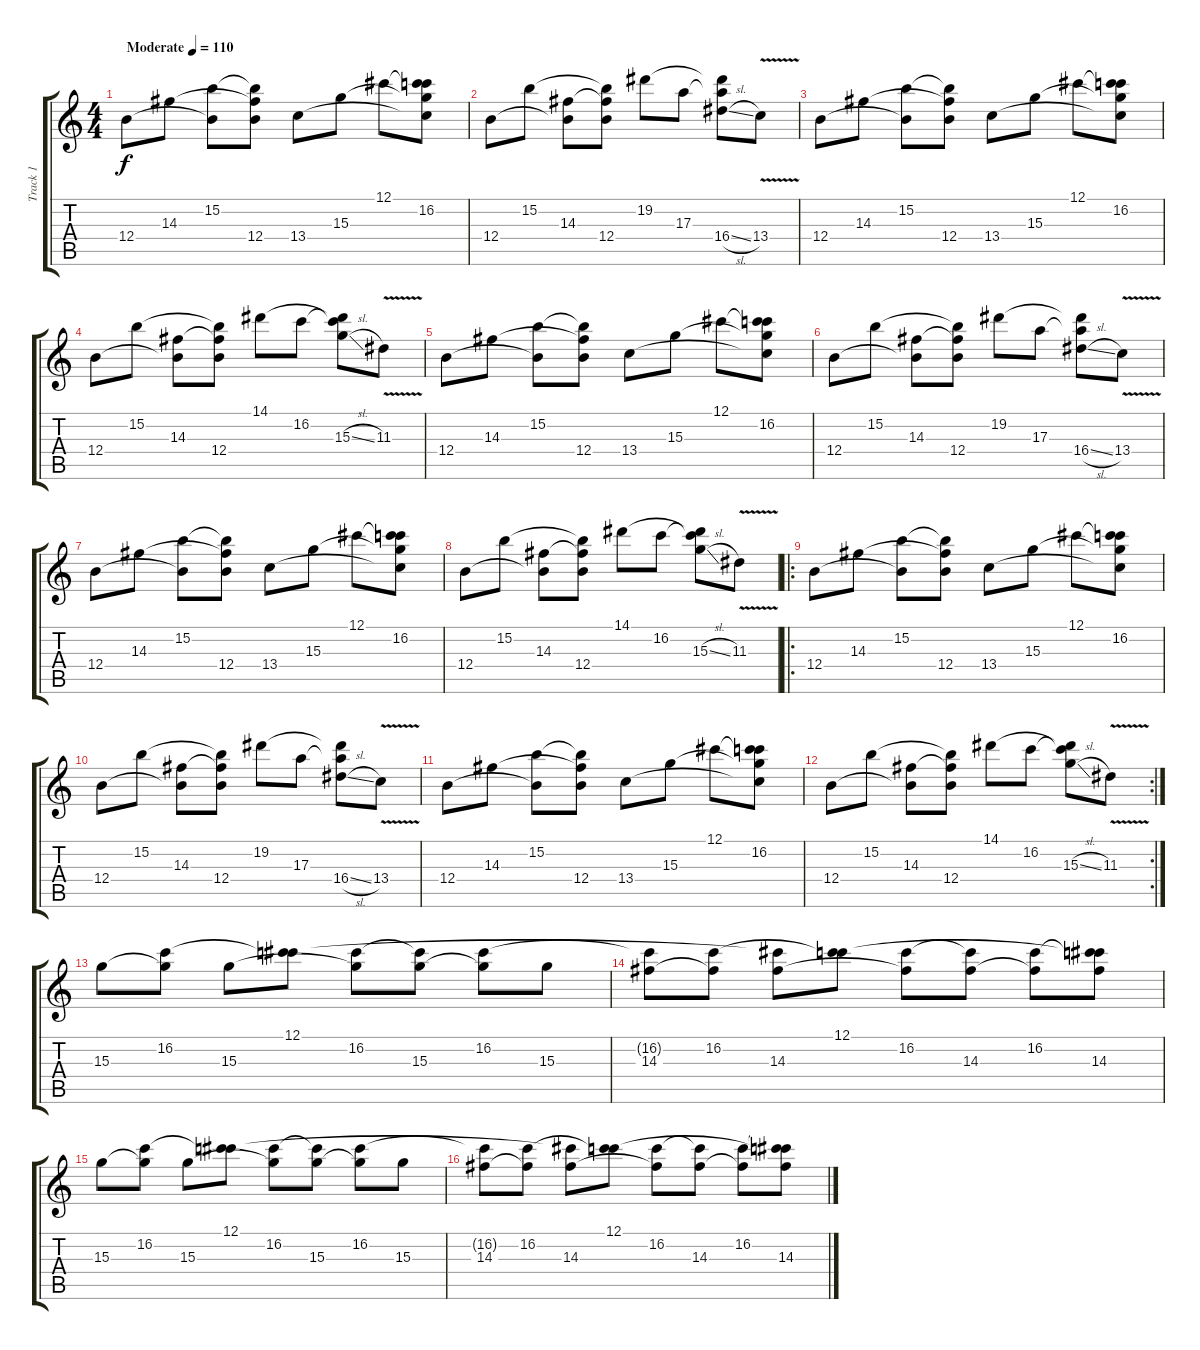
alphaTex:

\track ("Track 1" "Track 1") {instrument overdrivenguitar}
\staff {score tabs}
\tuning (Db4 Ab3 E3 B2 Gb2 B1) {hide}
\ts (4 4)
\tempo (110 "Moderate")
\clef g2
\ks c
12.4.8{dy f instrument overdrivenguitar} 14.3.8 (15.2 12.4{t}).8 (15.2{t} 14.3{t} 12.4).8 13.4.8 15.3.8 12.1.8 (12.1{t} 16.2 15.3{t} 13.4{t}).8 |
12.4.8 15.2.8 (14.3 12.4{t}).8 (15.2{t} 14.3{t} 12.4).8 19.2.8 17.3.8 (19.2{t} 17.3{t} 16.4{sl}).8 13.4{v}.8 |
12.4.8 14.3.8 (15.2 12.4{t}).8 (15.2{t} 14.3{t} 12.4).8 13.4.8 15.3.8 12.1.8 (12.1{t} 16.2 15.3{t} 13.4{t}).8 |
12.4.8 15.2.8 (14.3 12.4{t}).8 (15.2{t} 14.3{t} 12.4).8 14.1.8 16.2.8 (14.1{t} 16.2{t} 15.3{sl}).8 11.3{v}.8 |
12.4.8 14.3.8 (15.2 12.4{t}).8 (15.2{t} 14.3{t} 12.4).8 13.4.8 15.3.8 12.1.8 (12.1{t} 16.2 15.3{t} 13.4{t}).8 |
12.4.8 15.2.8 (14.3 12.4{t}).8 (15.2{t} 14.3{t} 12.4).8 19.2.8 17.3.8 (19.2{t} 17.3{t} 16.4{sl}).8 13.4{v}.8 |
12.4.8 14.3.8 (15.2 12.4{t}).8 (15.2{t} 14.3{t} 12.4).8 13.4.8 15.3.8 12.1.8 (12.1{t} 16.2 15.3{t} 13.4{t}).8 |
12.4.8 15.2.8 (14.3 12.4{t}).8 (15.2{t} 14.3{t} 12.4).8 14.1.8 16.2.8 (14.1{t} 16.2{t} 15.3{sl}).8 11.3{v}.8 |
\ro
12.4.8 14.3.8 (15.2 12.4{t}).8 (15.2{t} 14.3{t} 12.4).8 13.4.8 15.3.8 12.1.8 (12.1{t} 16.2 15.3{t} 13.4{t}).8 |
12.4.8 15.2.8 (14.3 12.4{t}).8 (15.2{t} 14.3{t} 12.4).8 19.2.8 17.3.8 (19.2{t} 17.3{t} 16.4{sl}).8 13.4{v}.8 |
12.4.8 14.3.8 (15.2 12.4{t}).8 (15.2{t} 14.3{t} 12.4).8 13.4.8 15.3.8 12.1.8 (12.1{t} 16.2 15.3{t} 13.4{t}).8 |
\rc 2
12.4.8 15.2.8 (14.3 12.4{t}).8 (15.2{t} 14.3{t} 12.4).8 14.1.8 16.2.8 (14.1{t} 16.2{t} 15.3{sl}).8 11.3{v}.8 |
15.3.8 (16.2 15.3{t}).8 15.3.8 (12.1 16.2{t}).8 (16.2 15.3{t}).8 (16.2{t} 15.3).8 (16.2 15.3{t}).8 15.3.8 |
(16.2{t} 14.3).8 (16.2 14.3{t}).8 (12.1{t} 14.3).8 (12.1 16.2{t}).8 (16.2 14.3{t}).8 (16.2{t} 14.3).8 (16.2 14.3{t}).8 (12.1{t} 16.2{t} 14.3).8 |
15.3.8 (16.2 15.3{t}).8 15.3.8 (12.1 16.2{t}).8 (16.2 15.3{t}).8 (16.2{t} 15.3).8 (16.2 15.3{t}).8 15.3.8 |
(16.2{t} 14.3).8 (16.2 14.3{t}).8 (12.1{t} 14.3).8 (12.1 16.2{t}).8 (16.2 14.3{t}).8 (16.2{t} 14.3).8 (16.2 14.3{t}).8 (12.1{t} 16.2{t} 14.3).8
